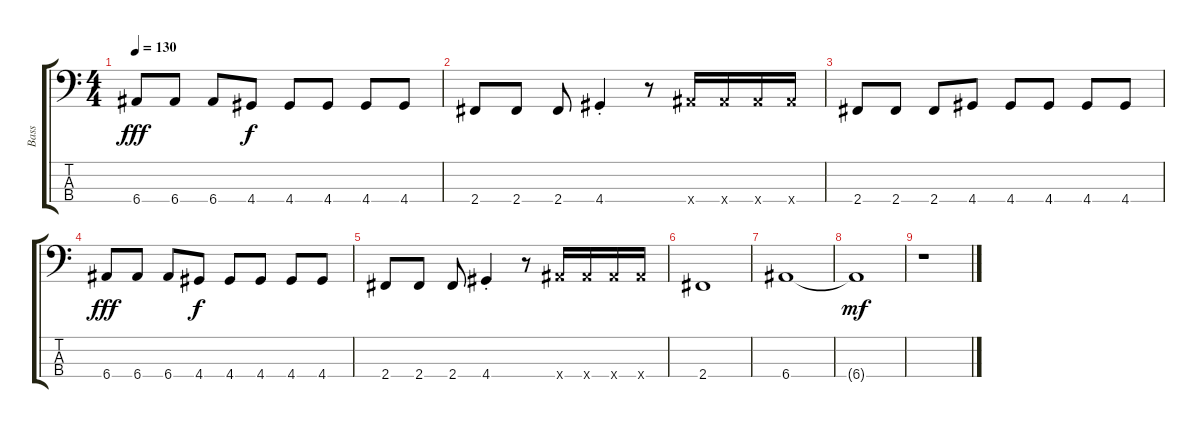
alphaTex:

\track ("Bass" "Bass") {instrument electricbasspick}
\staff {score tabs}
\tuning (G2 D2 A1 E1) {hide}
\ts (4 4)
\tempo 130
\clef f4
\ks c
6.4.8{dy fff} 6.4.8 6.4.8 4.4.8{dy f} 4.4.8 4.4.8 4.4.8 4.4.8 |
2.4.8 2.4.8 2.4.8 4.4{st}.4 r.8 6.4{x}.16 6.4{x}.16 6.4{x}.16 6.4{x}.16 |
2.4.8 2.4.8 2.4.8 4.4.8 4.4.8 4.4.8 4.4.8 4.4.8 |
6.4.8{dy fff} 6.4.8 6.4.8 4.4.8{dy f} 4.4.8 4.4.8 4.4.8 4.4.8 |
2.4.8 2.4.8 2.4.8 4.4{st}.4 r.8 6.4{x}.16 6.4{x}.16 6.4{x}.16 6.4{x}.16 |
2.4.1 |
6.4.1 |
6.4{t}.1{dy mf} |
r.1
